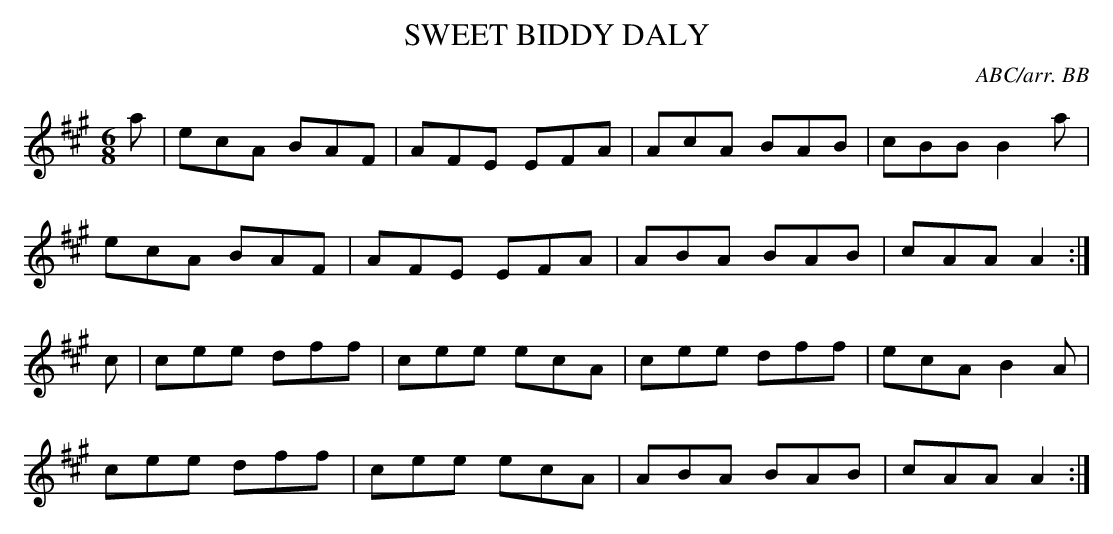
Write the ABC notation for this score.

X:1
T:SWEET BIDDY DALY
C:ABC/arr. BB
that this tune was "Saddle the Pony", which I'm guessing that even
in those days was a "chestnut" known by one and all.
L:1/8
M:6/8
K:A
a|ecA BAF|AFE EFA|AcA BAB|cBB B2a|
ecA BAF|AFE EFA|ABA BAB|cAA A2:|
c|cee dff|cee ecA|cee dff|ecA B2A|
cee dff|cee ecA|ABA BAB|cAA A2:|
